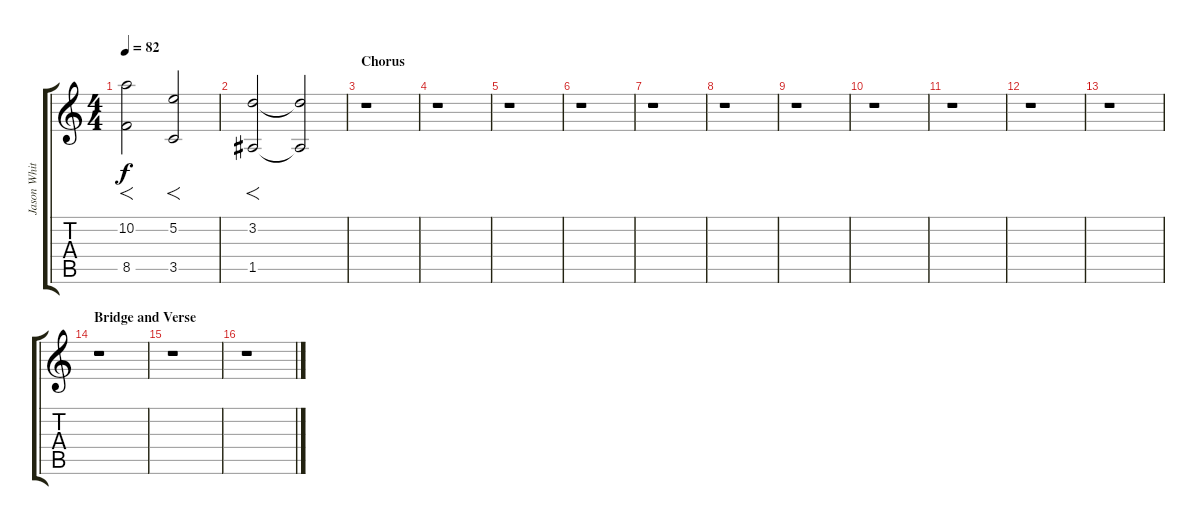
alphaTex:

\track ("Jason White (Tremolo Guitar)" "Jason Whit") {instrument overdrivenguitar}
\staff {score tabs}
\tuning (E4 B3 G3 D3 A2 E2) {hide}
\ts (4 4)
\tempo 82
\clef g2
\ks c
(10.2 8.5).2{f dy f} (5.2 3.5).2{f} |
(3.2 1.5).2{f} (3.2{t} 1.5{t}).2 |
\section ("" "Chorus ")
r.1 |
r.1 |
r.1 |
r.1 |
r.1 |
r.1 |
r.1 |
r.1 |
r.1 |
r.1 |
r.1 |
\section ("" "Bridge and Verse ")
r.1 |
r.1 |
r.1
